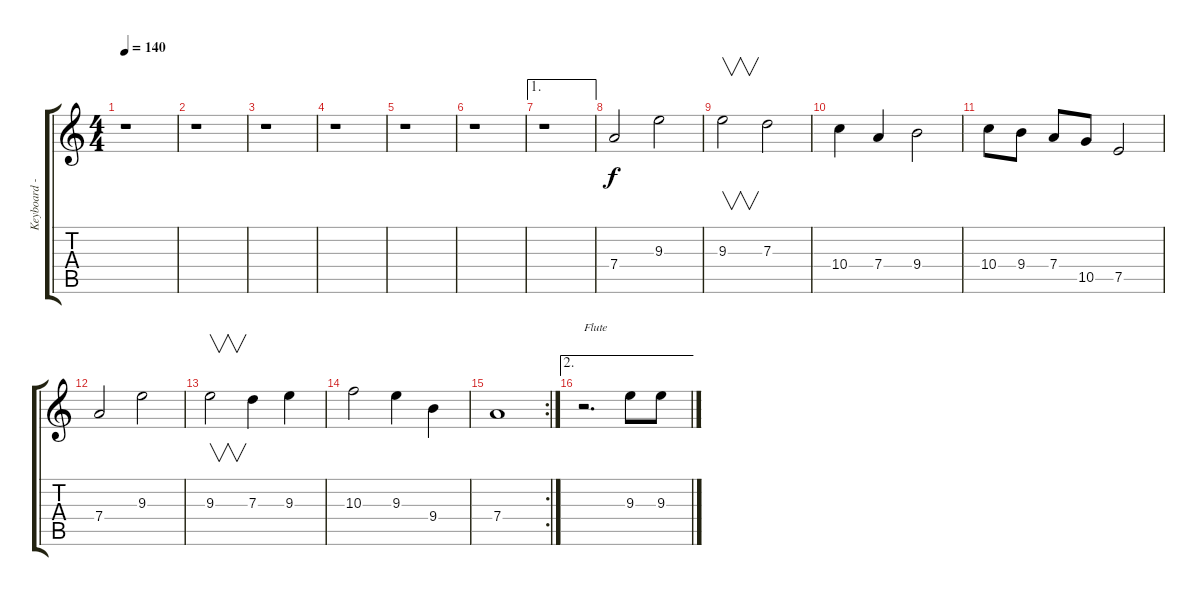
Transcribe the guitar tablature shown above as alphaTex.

\track ("Keyboard - Lead" "Keyboard -") {instrument lead2sawtooth}
\staff {score tabs}
\tuning (E5 B4 G4 D4 A3 E3) {hide}
\ts (4 4)
\tempo 140
\clef g2
\ks c
r.1{dy f} |
r.1 |
r.1 |
r.1 |
r.1 |
r.1 |
\ae 1
r.1 |
7.4.2 9.3.2 |
9.3.2{v} 7.3.2 |
10.4.4 7.4.4 9.4.2 |
10.4.8 9.4.8 7.4.8 10.5.8 7.5.2 |
7.4.2 9.3.2 |
9.3.2{v} 7.3.4 9.3.4 |
10.3.2 9.3.4 9.4.4 |
\rc 2
7.4.1 |
\ae 2
r.2{d txt "Flute" instrument flute} 9.3.8 9.3.8
